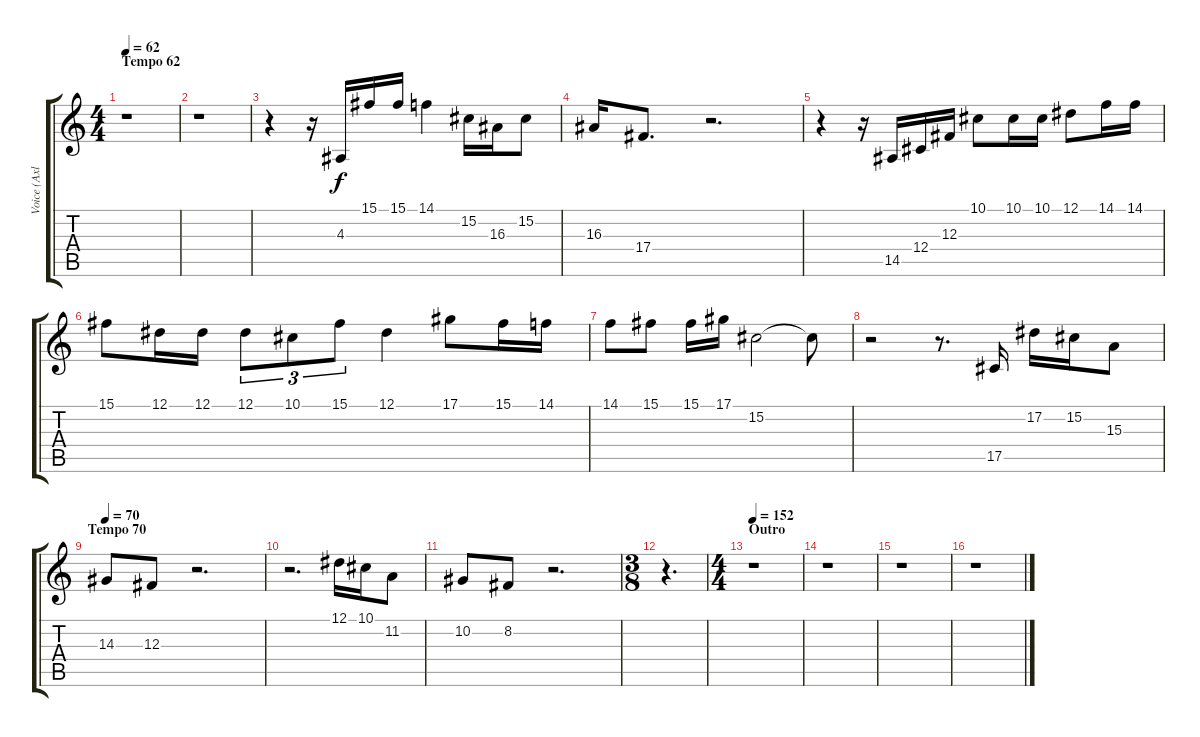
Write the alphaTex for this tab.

\track ("Voice (Axl)" "Voice (Axl") {instrument lead2sawtooth}
\staff {score tabs}
\tuning (Eb4 Bb3 Gb3 Db3 Ab2 Eb2) {hide}
\ts (4 4)
\section ("" "Tempo 62")
\tempo 62
\clef g2
\ks c
r.1{dy f} |
r.1 |
r.4 r.16 4.3.16 15.1.16 15.1.16 14.1.4 15.2.16 16.3.16 15.2.8 |
16.3.16 17.4.8{d} r.2{d} |
r.4 r.16 14.5.16 12.4.16 12.3.16 10.1.8 10.1.16 10.1.16 12.1.8 14.1.16 14.1.16 |
15.1.8 12.1.16 12.1.16 12.1.8{tu (3 2)} 10.1.8{tu (3 2)} 15.1.8{tu (3 2)} 12.1.4 17.1.8 15.1.16 14.1.16 |
14.1.8 15.1.8 15.1.16 17.1.16 15.2.2 15.2{t}.8 |
r.2 r.8{d} 17.5.16 17.2.16 15.2.16 15.3.8 |
\section ("" "Tempo 70")
\tempo 70
14.3.8 12.3.8 r.2{d} |
r.2{d} 12.1.16 10.1.16 11.2.8 |
10.2.8 8.2.8 r.2{d} |
\ts (3 8)
r.4{d} |
\ts (4 4)
\section ("" "Outro")
\tempo 152
r.1 |
r.1 |
r.1 |
r.1
